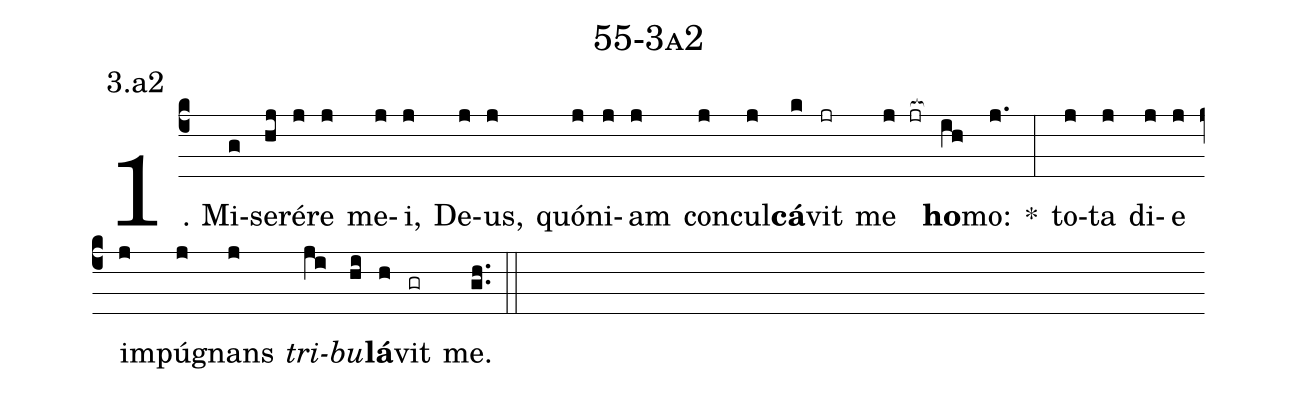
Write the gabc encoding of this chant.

name: 55-3a2;
annotation: 3.a2;
%%
(c4)1. Mi(g)se(hj)ré(j)re(j) me(j)i,(j) De(j)us,(j) quón(j)i(j)am(j) con(j)cul(j)<b>cá</b>(k)vit(jr) me(j jr[ocb:1{]) <b>ho</b>(ih[ocb:0}])mo:(j.) *(:) to(j)ta(j) di(j)e(j) im(j)pú(j)gnans(j) <i>tri</i>(ji)<i>bu</i>(hi)<b>lá</b>(h)vit(gr) me.(gh..) (::)
